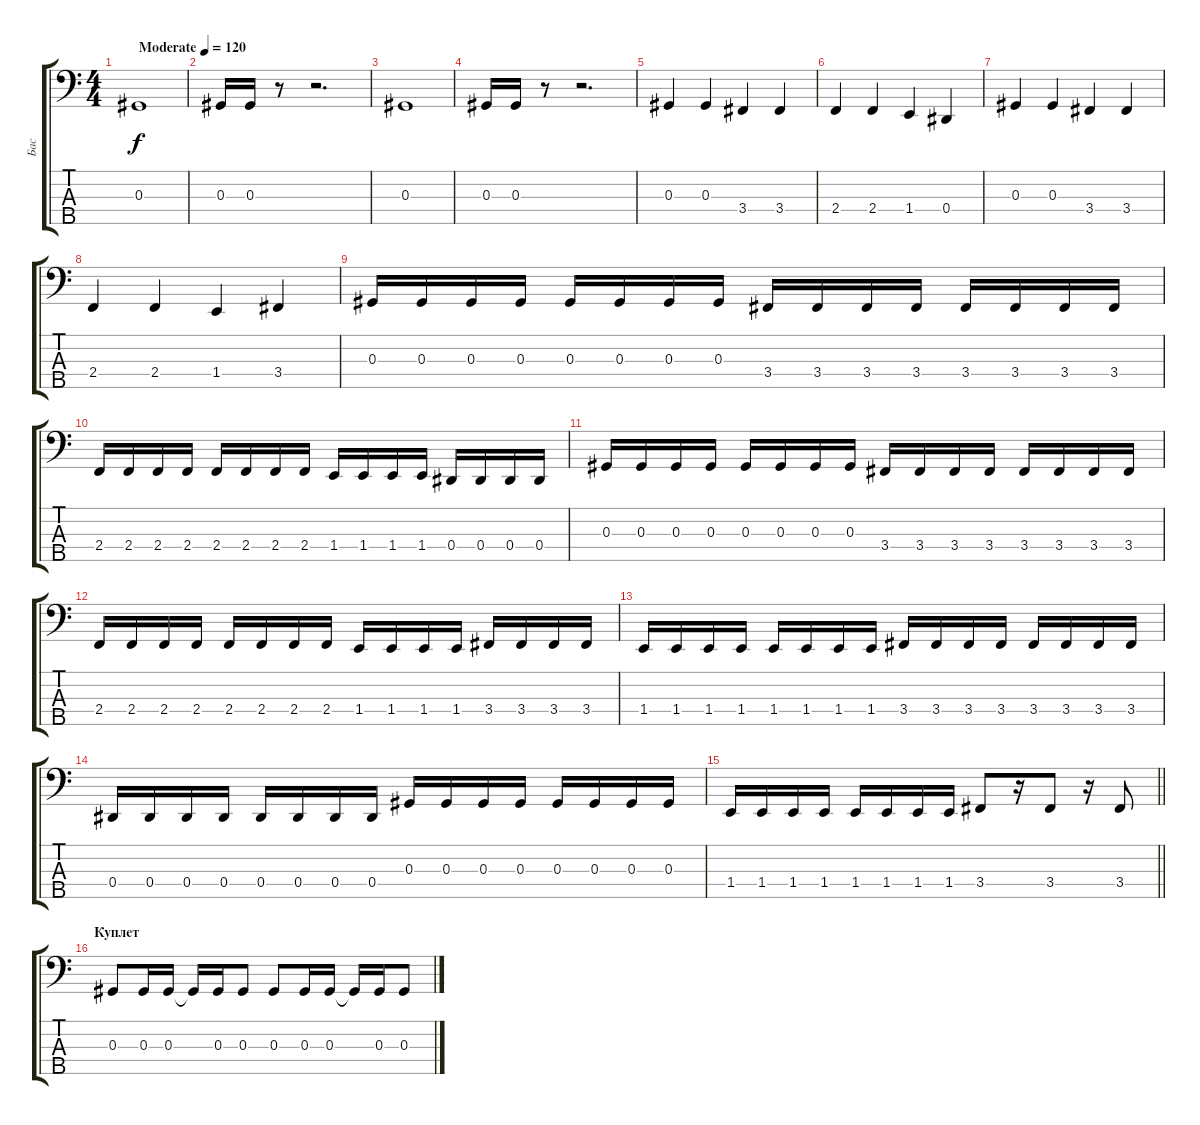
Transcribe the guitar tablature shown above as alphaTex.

\track ("Бас" "Бас") {instrument electricbassfinger}
\staff {score tabs}
\tuning (Gb2 Db2 Ab1 Eb1 Bb0) {hide}
\ts (4 4)
\tempo (120 "Moderate")
\clef f4
\ks c
0.3.1{dy f instrument electricbassfinger} |
0.3.16 0.3.16 r.8 r.2{d} |
0.3.1 |
0.3.16 0.3.16 r.8 r.2{d} |
0.3.4 0.3.4 3.4.4 3.4.4 |
2.4.4 2.4.4 1.4.4 0.4.4 |
0.3.4 0.3.4 3.4.4 3.4.4 |
2.4.4 2.4.4 1.4.4 3.4.4 |
0.3.16 0.3.16 0.3.16 0.3.16 0.3.16 0.3.16 0.3.16 0.3.16 3.4.16 3.4.16 3.4.16 3.4.16 3.4.16 3.4.16 3.4.16 3.4.16 |
2.4.16 2.4.16 2.4.16 2.4.16 2.4.16 2.4.16 2.4.16 2.4.16 1.4.16 1.4.16 1.4.16 1.4.16 0.4.16 0.4.16 0.4.16 0.4.16 |
0.3.16 0.3.16 0.3.16 0.3.16 0.3.16 0.3.16 0.3.16 0.3.16 3.4.16 3.4.16 3.4.16 3.4.16 3.4.16 3.4.16 3.4.16 3.4.16 |
2.4.16 2.4.16 2.4.16 2.4.16 2.4.16 2.4.16 2.4.16 2.4.16 1.4.16 1.4.16 1.4.16 1.4.16 3.4.16 3.4.16 3.4.16 3.4.16 |
1.4.16 1.4.16 1.4.16 1.4.16 1.4.16 1.4.16 1.4.16 1.4.16 3.4.16 3.4.16 3.4.16 3.4.16 3.4.16 3.4.16 3.4.16 3.4.16 |
0.4.16 0.4.16 0.4.16 0.4.16 0.4.16 0.4.16 0.4.16 0.4.16 0.3.16 0.3.16 0.3.16 0.3.16 0.3.16 0.3.16 0.3.16 0.3.16 |
\barLineRight lightlight
1.4.16 1.4.16 1.4.16 1.4.16 1.4.16 1.4.16 1.4.16 1.4.16 3.4.8 r.16 3.4.8 r.16 3.4.8 |
\section ("" "Куплет")
0.3.8 0.3.16 0.3.16 0.3{t}.16 0.3.16 0.3.8 0.3.8 0.3.16 0.3.16 0.3{t}.16 0.3.16 0.3.8
